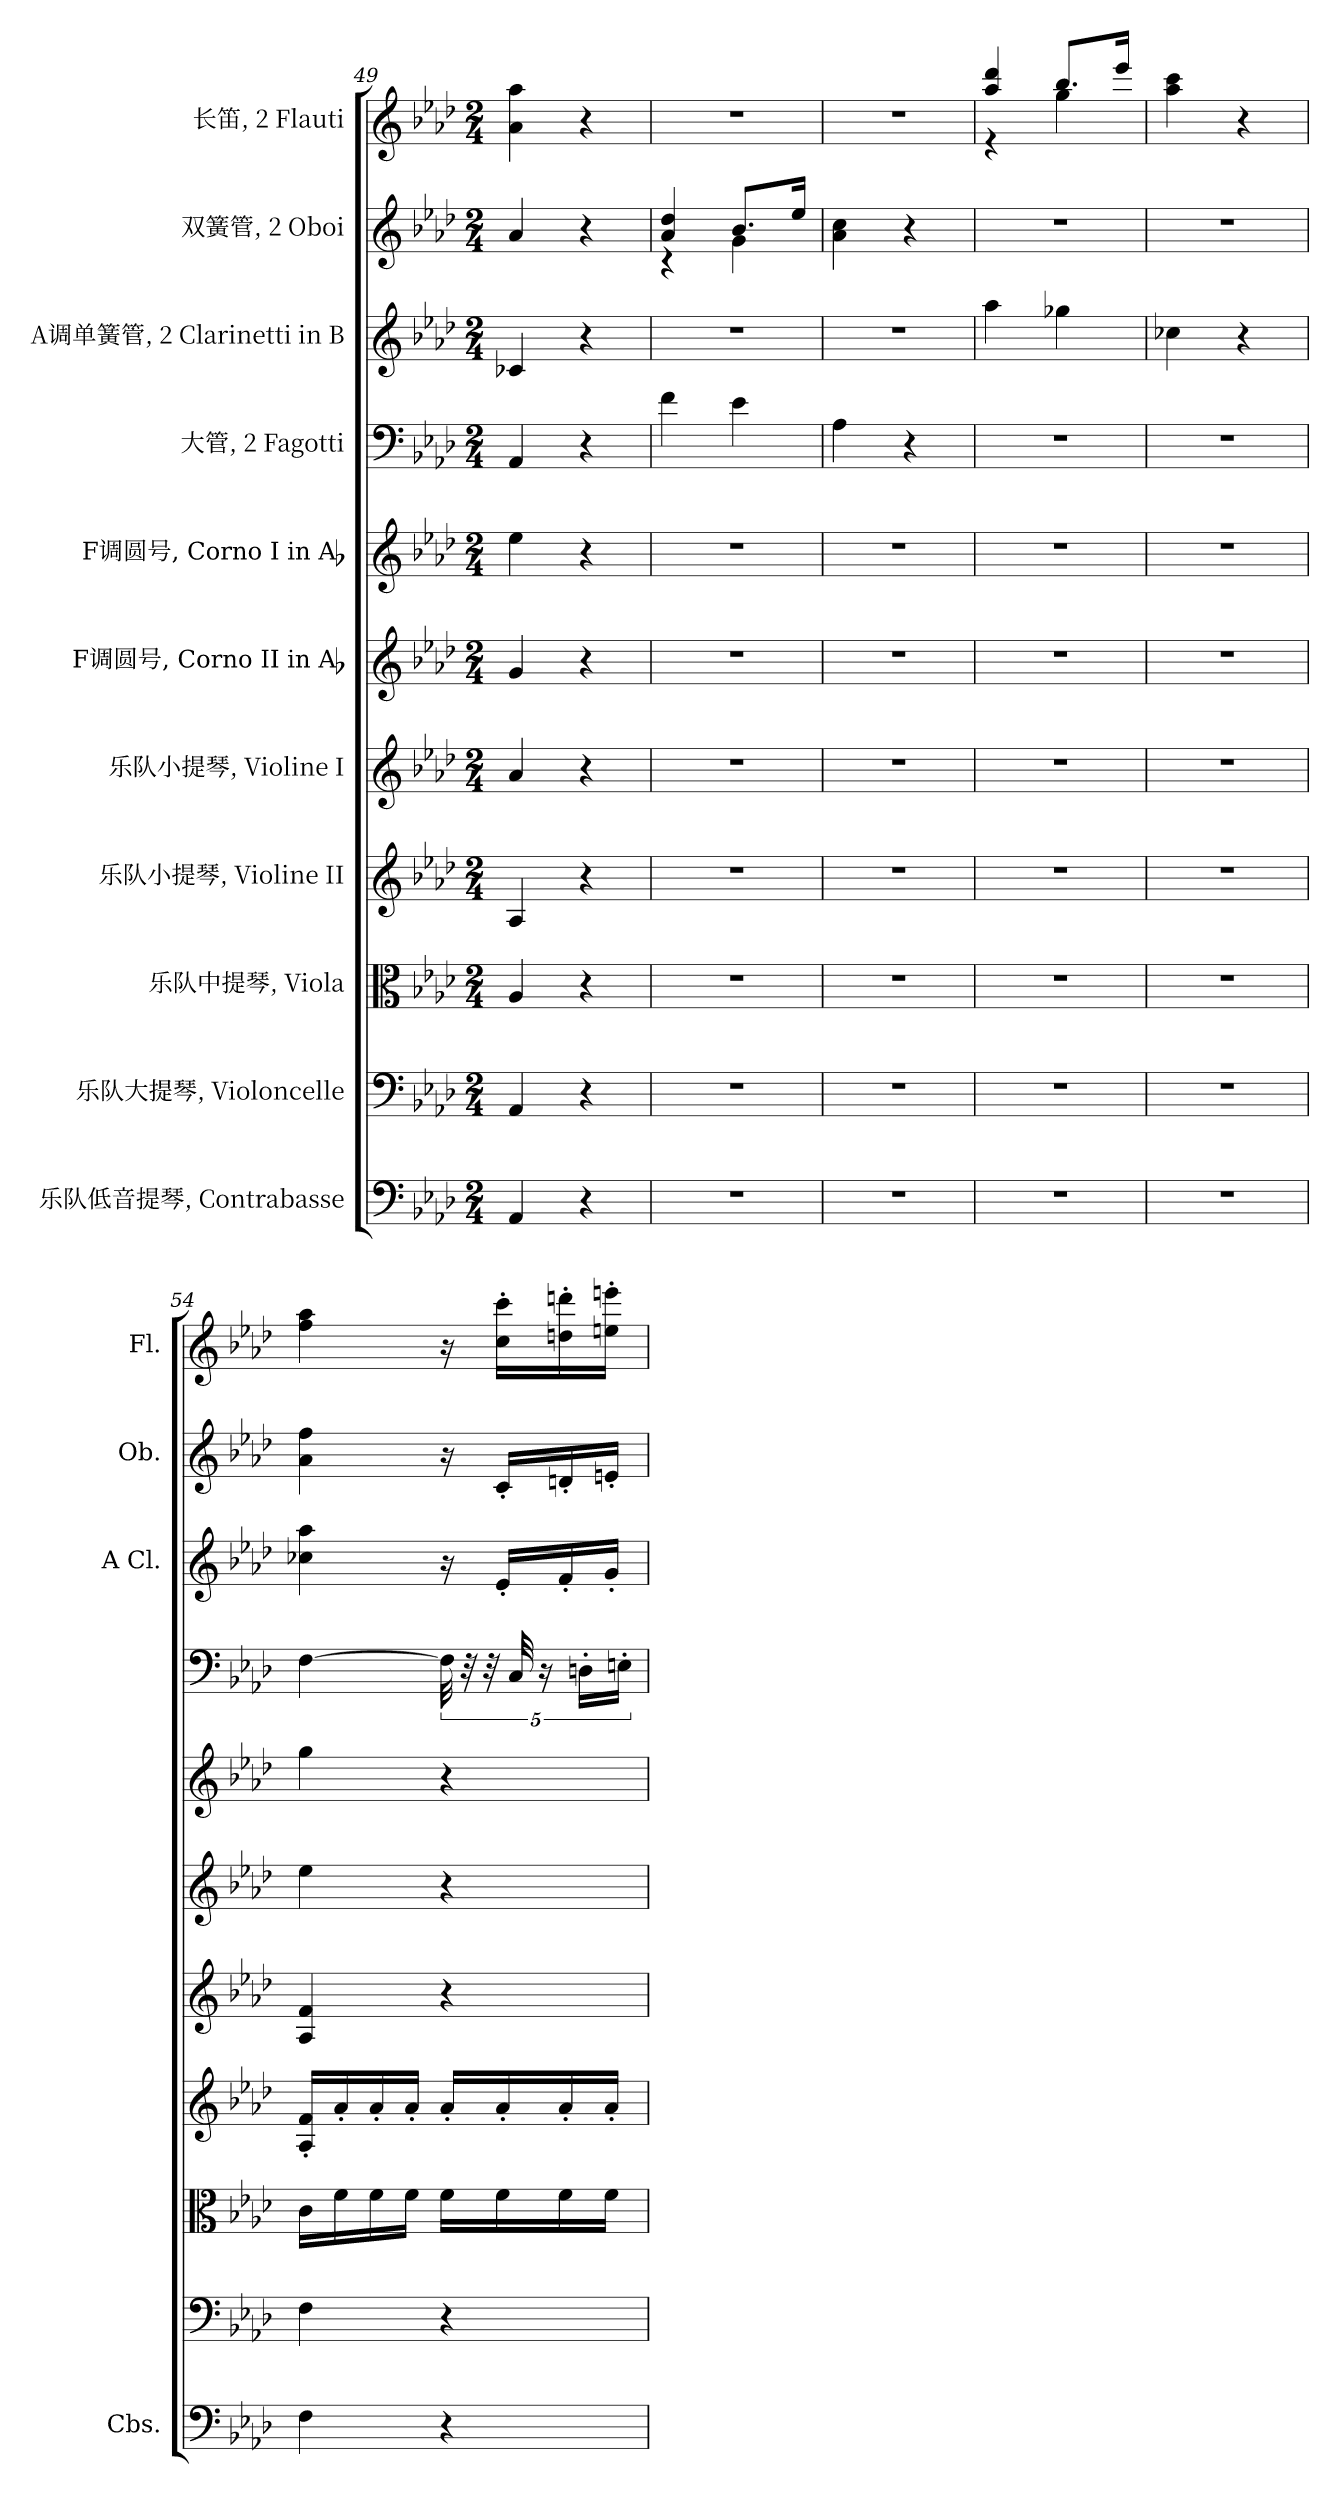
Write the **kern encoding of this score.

**kern	**kern	**kern	**kern	**kern	**kern	**kern	**kern	**kern	**kern	**kern
*part11	*part10	*part9	*part8	*part7	*part6	*part5	*part4	*part3	*part2	*part1
*staff11	*staff10	*staff9	*staff8	*staff7	*staff6	*staff5	*staff4	*staff3	*staff2	*staff1
*I"乐队低音提琴, Contrabasse	*I"乐队大提琴, Violoncelle	*I"乐队中提琴, Viola	*I"乐队小提琴, Violine II	*I"乐队小提琴, Violine I	*I"F调圆号, Corno II in Ab	*I"F调圆号, Corno I in Ab	*I"大管, 2 Fagotti	*I"A调单簧管, 2 Clarinetti in B	*I"双簧管, 2 Oboi	*I"长笛, 2 Flauti
*I'Cbs.	*	*	*	*	*	*	*	*I'A Cl.	*I'Ob.	*I'Fl.
*clefF4	*clefF4	*clefC3	*clefG2	*clefG2	*clefG2	*clefG2	*clefF4	*clefG2	*clefG2	*clefG2
*ITrd7c12	*	*	*	*	*ITrd4c7	*ITrd4c7	*	*ITrd2c3	*	*
*k[b-e-a-d-]	*k[b-e-a-d-]	*k[b-e-a-d-]	*k[b-e-a-d-]	*k[b-e-a-d-]	*k[b-e-a-d-g-]	*k[b-e-a-d-g-]	*k[b-e-a-d-]	*k[b-]	*k[b-e-a-d-]	*k[b-e-a-d-]
*M2/4	*M2/4	*M2/4	*M2/4	*M2/4	*M2/4	*M2/4	*M2/4	*M2/4	*M2/4	*M2/4
*MM58	*MM58	*MM58	*MM58	*MM58	*MM58	*MM58	*MM58	*MM58	*MM58	*MM58
=49	=49	=49	=49	=49	=49	=49	=49	=49	=49	=49
4AAA-/	4AA-/	4A-/	4A-/	4a-/	4c/	4a-\	4AA-/	4A-X/	4a-/	4a-\ 4aa-\
*	*	*	*	*	*	*	*	*	*	*MM60
4r	4r	4r	4r	4r	4r	4r	4r	4r	4r	4r
!!LO:PB:g=z
=50	=50	=50	=50	=50	=50	=50	=50	=50	=50	=50
*	*	*	*	*	*	*	*	*	*	*MM58
*	*	*	*	*	*	*	*	*	*^	*
2r	2r	2r	2r	2r	2r	2r	4f\	2r	4a-/ 4dd-/	4r	2r
.	.	.	.	.	.	.	4e-\	.	8.b-/L	4g\	.
.	.	.	.	.	.	.	.	.	16ee-/Jk	.	.
*	*	*	*	*	*	*	*	*	*v	*v	*
=51	=51	=51	=51	=51	=51	=51	=51	=51	=51	=51
*	*	*	*	*	*	*	*	*	*	*MM58
2r	2r	2r	2r	2r	2r	2r	4A-\	2r	4a-\ 4cc\	2r
.	.	.	.	.	.	.	4r	.	4r	.
=52	=52	=52	=52	=52	=52	=52	=52	=52	=52	=52
*	*	*	*	*	*	*	*	*	*	*MM57
*	*	*	*	*	*	*	*	*	*	*^
2r	2r	2r	2r	2r	2r	2r	2r	4ff\	2r	4aa-/ 4ddd-/	4r
*	*	*	*	*	*	*	*	*	*	*MM61	*
.	.	.	.	.	.	.	.	4ee-X\	.	8.bb-/L	4gg\
.	.	.	.	.	.	.	.	.	.	16eee-/Jk	.
*	*	*	*	*	*	*	*	*	*	*v	*v
=53	=53	=53	=53	=53	=53	=53	=53	=53	=53	=53
*	*	*	*	*	*	*	*	*	*	*MM53
2r	2r	2r	2r	2r	2r	2r	2r	4a-X\	2r	4aa-\ 4ccc\
.	.	.	.	.	.	.	.	4r	.	4r
=54	=54	=54	=54	=54	=54	=54	=54	=54	=54	=54
*	*	*	*	*	*	*	*	*	*	*MM61
4FF\	4F\	16c\LL	16A-/' 16f/'LL	4A-/ 4f/	4a-\	4cc\	[4F\	4a-X\ 4ff\	4a-\ 4ff\	4ff\ 4aa-\
.	.	16f\	16a-'/	.	.	.	.	.	.	.
.	.	16f\	16a-'/	.	.	.	.	.	.	.
.	.	16f\JJ	16a-'/JJ	.	.	.	.	.	.	.
*	*	*	*	*	*	*	*	*	*	*MM65
4r	4r	16f\LL	16a-'/LL	4r	4r	4r	40F\]	16r	16r	16r
.	.	.	.	.	.	.	40r	.	.	.
.	.	.	.	.	.	.	40r	.	.	.
.	.	16f\	16a-'/	.	.	.	.	16c'/LL	16c'/LL	16cc\' 16ccc\'LL
.	.	.	.	.	.	.	40C/	.	.	.
.	.	.	.	.	.	.	20r	.	.	.
.	.	16f\	16a-'/	.	.	.	.	16d'/	16dn'/	16ddn\' 16dddn\'
.	.	.	.	.	.	.	20Dn'\LL	.	.	.
.	.	16f\JJ	16a-'/JJ	.	.	.	.	16e'/JJ	16en'/JJ	16een\' 16eeen\'JJ
.	.	.	.	.	.	.	20En'\JJ	.	.	.
=	=	=	=	=	=	=	=	=	=	=
*-	*-	*-	*-	*-	*-	*-	*-	*-	*-	*-
